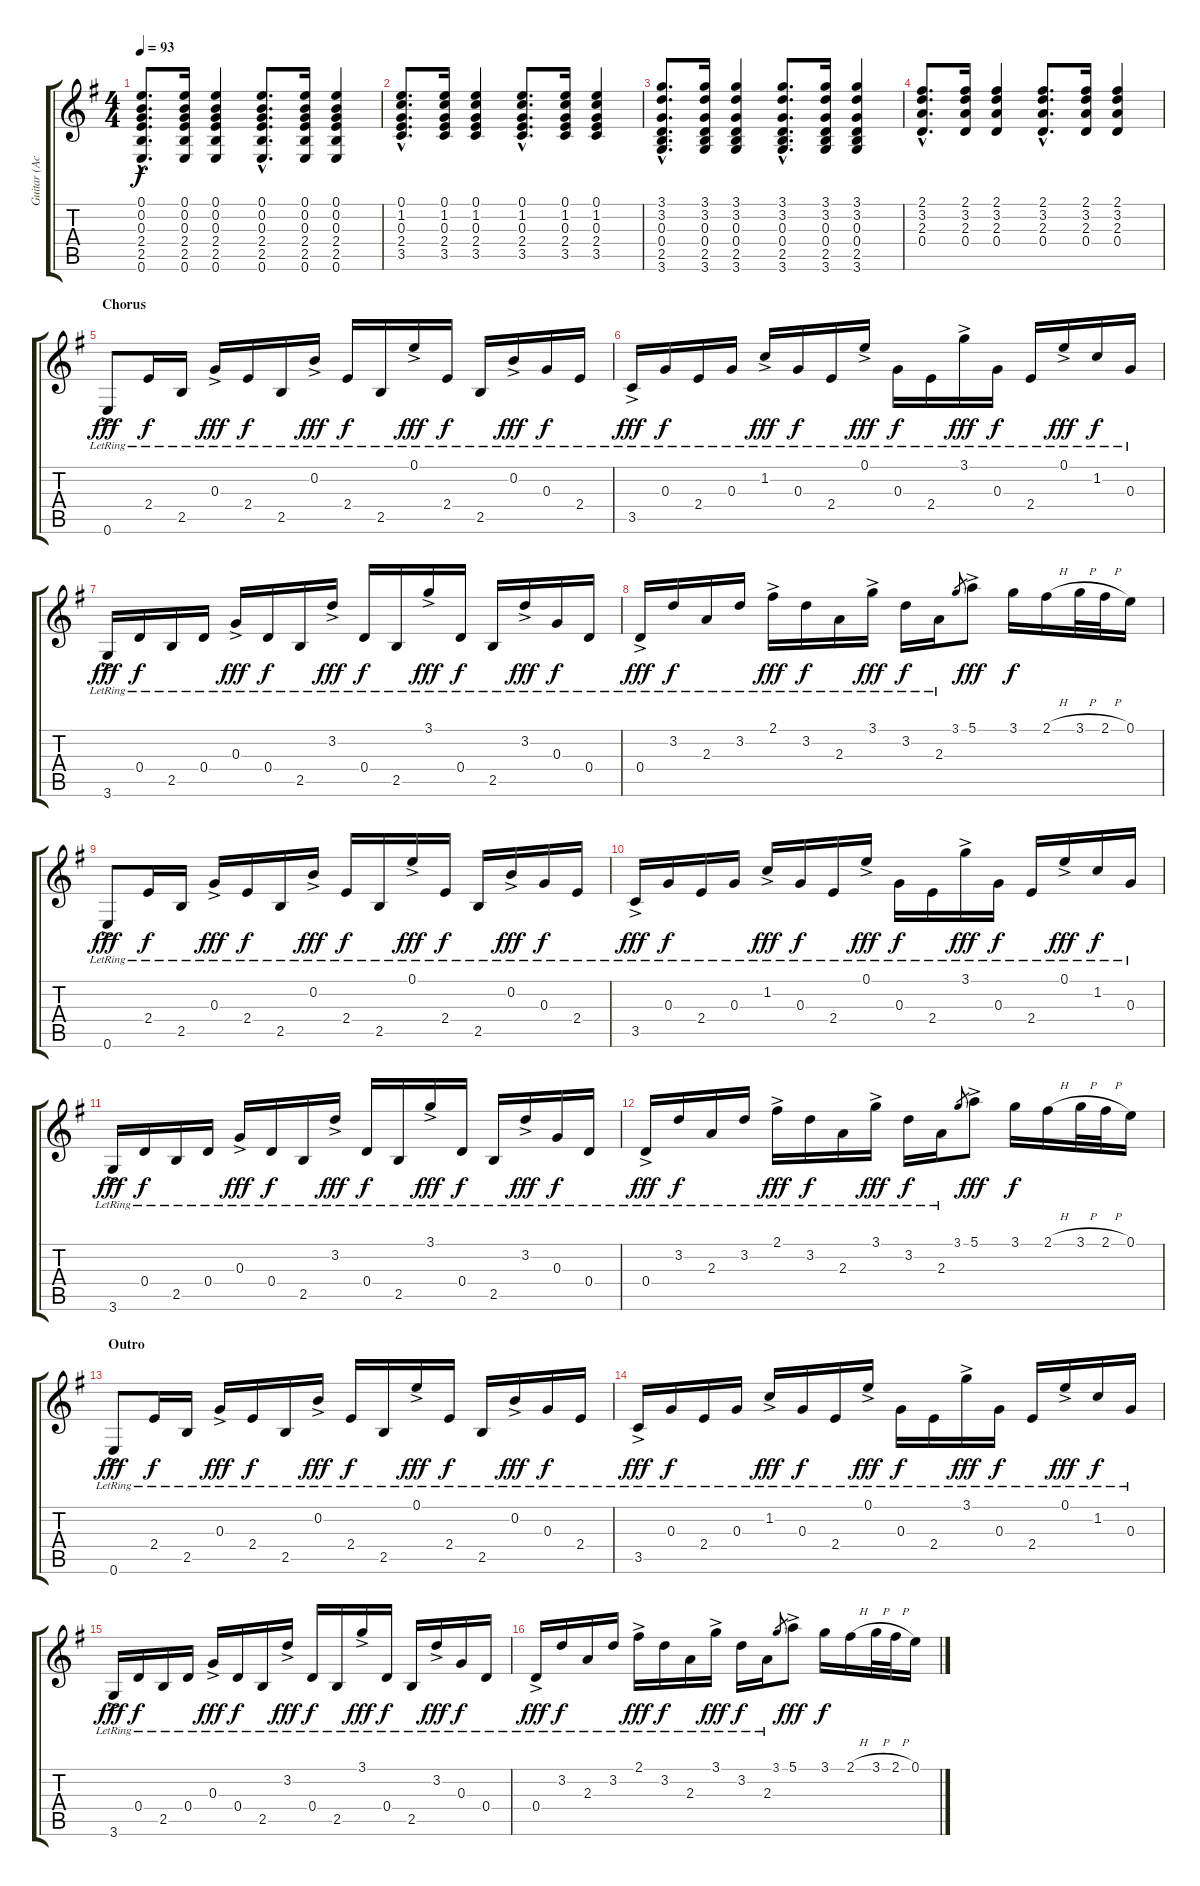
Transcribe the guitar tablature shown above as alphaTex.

\track ("Guitar (Acoustic/Clean)" "Guitar (Ac") {instrument acousticguitarsteel}
\staff {score tabs}
\tuning (E4 B3 G3 D3 A2 E2) {hide}
\ts (4 4)
\tempo 93
\clef g2
\ks eminor
(0.1{hac} 0.2{hac} 0.3{hac} 2.4{hac} 2.5{hac} 0.6{hac}).8{d dy f} (0.1 0.2 0.3 2.4 2.5 0.6).16 (0.1 0.2 0.3 2.4 2.5 0.6).4 (0.1{hac} 0.2{hac} 0.3{hac} 2.4{hac} 2.5{hac} 0.6{hac}).8{d} (0.1 0.2 0.3 2.4 2.5 0.6).16 (0.1 0.2 0.3 2.4 2.5 0.6).4 |
(0.1{hac} 1.2{hac} 0.3{hac} 2.4{hac} 3.5{hac}).8{d} (0.1 1.2 0.3 2.4 3.5).16 (0.1 1.2 0.3 2.4 3.5).4 (0.1{hac} 1.2{hac} 0.3{hac} 2.4{hac} 3.5{hac}).8{d} (0.1 1.2 0.3 2.4 3.5).16 (0.1 1.2 0.3 2.4 3.5).4 |
(3.1{hac} 3.2{hac} 0.3{hac} 0.4{hac} 2.5{hac} 3.6{hac}).8{d} (3.1 3.2 0.3 0.4 2.5 3.6).16 (3.1 3.2 0.3 0.4 2.5 3.6).4 (3.1{hac} 3.2{hac} 0.3{hac} 0.4{hac} 2.5{hac} 3.6{hac}).8{d} (3.1 3.2 0.3 0.4 2.5 3.6).16 (3.1 3.2 0.3 0.4 2.5 3.6).4 |
(2.1{hac} 3.2{hac} 2.3{hac} 0.4{hac}).8{d} (2.1 3.2 2.3 0.4).16 (2.1 3.2 2.3 0.4).4 (2.1{hac} 3.2{hac} 2.3{hac} 0.4{hac}).8{d} (2.1 3.2 2.3 0.4).16 (2.1 3.2 2.3 0.4).4 |
\section ("" "Chorus")
0.6{ac lr}.8{dy fff} 2.4{lr}.16{dy f} 2.5{lr}.16 0.3{ac lr}.16{dy fff} 2.4{lr}.16{dy f} 2.5{lr}.16 0.2{ac lr}.16{dy fff} 2.4{lr}.16{dy f} 2.5{lr}.16 0.1{ac lr}.16{dy fff} 2.4{lr}.16{dy f} 2.5{lr}.16 0.2{ac lr}.16{dy fff} 0.3{lr}.16{dy f} 2.4{lr}.16 |
3.5{ac lr}.16{dy fff} 0.3{lr}.16{dy f} 2.4{lr}.16 0.3{lr}.16 1.2{ac lr}.16{dy fff} 0.3{lr}.16{dy f} 2.4{lr}.16 0.1{ac lr}.16{dy fff} 0.3{lr}.16{dy f} 2.4{lr}.16 3.1{ac lr}.16{dy fff} 0.3{lr}.16{dy f} 2.4{lr}.16 0.1{ac lr}.16{dy fff} 1.2{lr}.16{dy f} 0.3{lr}.16 |
3.6{ac lr}.16{dy fff} 0.4{lr}.16{dy f} 2.5{lr}.16 0.4{lr}.16 0.3{ac lr}.16{dy fff} 0.4{lr}.16{dy f} 2.5{lr}.16 3.2{ac lr}.16{dy fff} 0.4{lr}.16{dy f} 2.5{lr}.16 3.1{ac lr}.16{dy fff} 0.4{lr}.16{dy f} 2.5{lr}.16 3.2{ac lr}.16{dy fff} 0.3{lr}.16{dy f} 0.4{lr}.16 |
0.4{ac lr}.16{dy fff} 3.2{lr}.16{dy f} 2.3{lr}.16 3.2{lr}.16 2.1{ac lr}.16{dy fff} 3.2{lr}.16{dy f} 2.3{lr}.16 3.1{ac lr}.16{dy fff} 3.2{lr}.16{dy f} 2.3{lr}.16 3.1.8{gr} 5.1{ac}.8{dy fff} 3.1.16{dy f} 2.1{h}.16 3.1{h}.32 2.1{h}.32 0.1.16 |
0.6{ac lr}.8{dy fff} 2.4{lr}.16{dy f} 2.5{lr}.16 0.3{ac lr}.16{dy fff} 2.4{lr}.16{dy f} 2.5{lr}.16 0.2{ac lr}.16{dy fff} 2.4{lr}.16{dy f} 2.5{lr}.16 0.1{ac lr}.16{dy fff} 2.4{lr}.16{dy f} 2.5{lr}.16 0.2{ac lr}.16{dy fff} 0.3{lr}.16{dy f} 2.4{lr}.16 |
3.5{ac lr}.16{dy fff} 0.3{lr}.16{dy f} 2.4{lr}.16 0.3{lr}.16 1.2{ac lr}.16{dy fff} 0.3{lr}.16{dy f} 2.4{lr}.16 0.1{ac lr}.16{dy fff} 0.3{lr}.16{dy f} 2.4{lr}.16 3.1{ac lr}.16{dy fff} 0.3{lr}.16{dy f} 2.4{lr}.16 0.1{ac lr}.16{dy fff} 1.2{lr}.16{dy f} 0.3{lr}.16 |
3.6{ac lr}.16{dy fff} 0.4{lr}.16{dy f} 2.5{lr}.16 0.4{lr}.16 0.3{ac lr}.16{dy fff} 0.4{lr}.16{dy f} 2.5{lr}.16 3.2{ac lr}.16{dy fff} 0.4{lr}.16{dy f} 2.5{lr}.16 3.1{ac lr}.16{dy fff} 0.4{lr}.16{dy f} 2.5{lr}.16 3.2{ac lr}.16{dy fff} 0.3{lr}.16{dy f} 0.4{lr}.16 |
0.4{ac lr}.16{dy fff} 3.2{lr}.16{dy f} 2.3{lr}.16 3.2{lr}.16 2.1{ac lr}.16{dy fff} 3.2{lr}.16{dy f} 2.3{lr}.16 3.1{ac lr}.16{dy fff} 3.2{lr}.16{dy f} 2.3{lr}.16 3.1.8{gr} 5.1{ac}.8{dy fff} 3.1.16{dy f} 2.1{h}.16 3.1{h}.32 2.1{h}.32 0.1.16 |
\section ("" "Outro")
0.6{ac lr}.8{dy fff} 2.4{lr}.16{dy f} 2.5{lr}.16 0.3{ac lr}.16{dy fff} 2.4{lr}.16{dy f} 2.5{lr}.16 0.2{ac lr}.16{dy fff} 2.4{lr}.16{dy f} 2.5{lr}.16 0.1{ac lr}.16{dy fff} 2.4{lr}.16{dy f} 2.5{lr}.16 0.2{ac lr}.16{dy fff} 0.3{lr}.16{dy f} 2.4{lr}.16 |
3.5{ac lr}.16{dy fff} 0.3{lr}.16{dy f} 2.4{lr}.16 0.3{lr}.16 1.2{ac lr}.16{dy fff} 0.3{lr}.16{dy f} 2.4{lr}.16 0.1{ac lr}.16{dy fff} 0.3{lr}.16{dy f} 2.4{lr}.16 3.1{ac lr}.16{dy fff} 0.3{lr}.16{dy f} 2.4{lr}.16 0.1{ac lr}.16{dy fff} 1.2{lr}.16{dy f} 0.3{lr}.16 |
3.6{ac lr}.16{dy fff} 0.4{lr}.16{dy f} 2.5{lr}.16 0.4{lr}.16 0.3{ac lr}.16{dy fff} 0.4{lr}.16{dy f} 2.5{lr}.16 3.2{ac lr}.16{dy fff} 0.4{lr}.16{dy f} 2.5{lr}.16 3.1{ac lr}.16{dy fff} 0.4{lr}.16{dy f} 2.5{lr}.16 3.2{ac lr}.16{dy fff} 0.3{lr}.16{dy f} 0.4{lr}.16 |
0.4{ac lr}.16{dy fff} 3.2{lr}.16{dy f} 2.3{lr}.16 3.2{lr}.16 2.1{ac lr}.16{dy fff} 3.2{lr}.16{dy f} 2.3{lr}.16 3.1{ac lr}.16{dy fff} 3.2{lr}.16{dy f} 2.3{lr}.16 3.1.8{gr} 5.1{ac}.8{dy fff} 3.1.16{dy f} 2.1{h}.16 3.1{h}.32 2.1{h}.32 0.1.16
